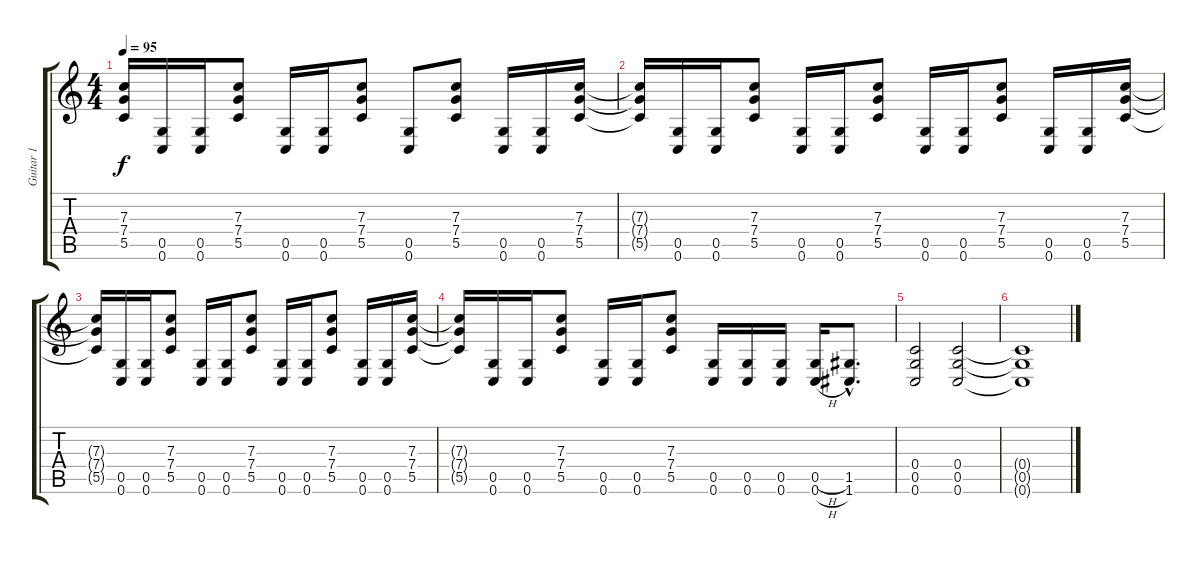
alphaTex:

\track ("Guitar 1" "Guitar 1") {instrument distortionguitar}
\staff {score tabs}
\tuning (D4 A3 F3 C3 G2 C2) {hide}
\ts (4 4)
\tempo 95
\clef g2
\ks c
(7.3{t} 7.4{t} 5.5{t}).16{dy f} (0.5 0.6).16 (0.5 0.6).16 (7.3 7.4 5.5).8 (0.5 0.6).16 (0.5 0.6).16 (7.3 7.4 5.5).8 (0.5 0.6).8 (7.3 7.4 5.5).8 (0.5 0.6).16 (0.5 0.6).16 (7.3 7.4 5.5).16 |
(7.3{t} 7.4{t} 5.5{t}).16 (0.5 0.6).16 (0.5 0.6).16 (7.3 7.4 5.5).8 (0.5 0.6).16 (0.5 0.6).16 (7.3 7.4 5.5).8 (0.5 0.6).16 (0.5 0.6).16 (7.3 7.4 5.5).8 (0.5 0.6).16 (0.5 0.6).16 (7.3 7.4 5.5).16 |
(7.3{t} 7.4{t} 5.5{t}).16 (0.5 0.6).16 (0.5 0.6).16 (7.3 7.4 5.5).8 (0.5 0.6).16 (0.5 0.6).16 (7.3 7.4 5.5).8 (0.5 0.6).16 (0.5 0.6).16 (7.3 7.4 5.5).8 (0.5 0.6).16 (0.5 0.6).16 (7.3 7.4 5.5).16 |
(7.3{t} 7.4{t} 5.5{t}).16 (0.5 0.6).16 (0.5 0.6).16 (7.3 7.4 5.5).8 (0.5 0.6).16 (0.5 0.6).16 (7.3 7.4 5.5).8 (0.5 0.6).16 (0.5 0.6).16 (0.5 0.6).16 (0.5{h} 0.6{h}).16 (1.5{hac} 1.6{hac}).8{d} |
(0.4 0.5 0.6).2 (0.4 0.5 0.6).2 |
(0.4{t} 0.5{t} 0.6{t}).1
